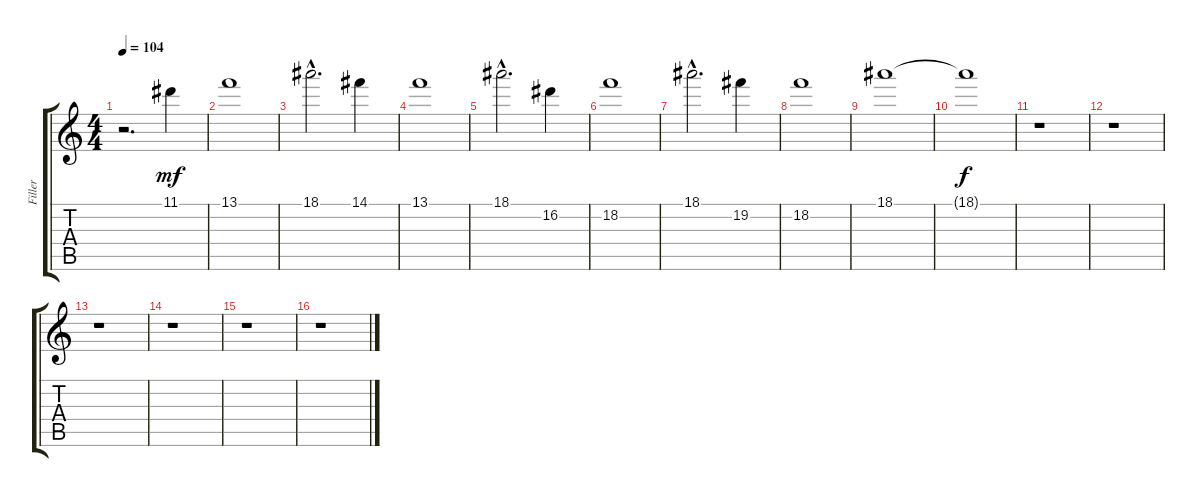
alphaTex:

\track ("Filler" "Filler") {instrument distortionguitar}
\staff {score tabs}
\tuning (E4 B3 G3 D3 A2 E2) {hide}
\ts (4 4)
\tempo 104
\clef g2
\ks c
r.2{d dy mf} 11.1.4 |
13.1.1 |
18.1{hac}.2{d} 14.1.4 |
13.1.1 |
18.1{hac}.2{d} 16.2.4 |
18.2.1 |
18.1{hac}.2{d} 19.2.4 |
18.2.1 |
18.1.1 |
18.1{t}.1{dy f} |
r.1 |
r.1 |
r.1 |
r.1 |
r.1 |
r.1
